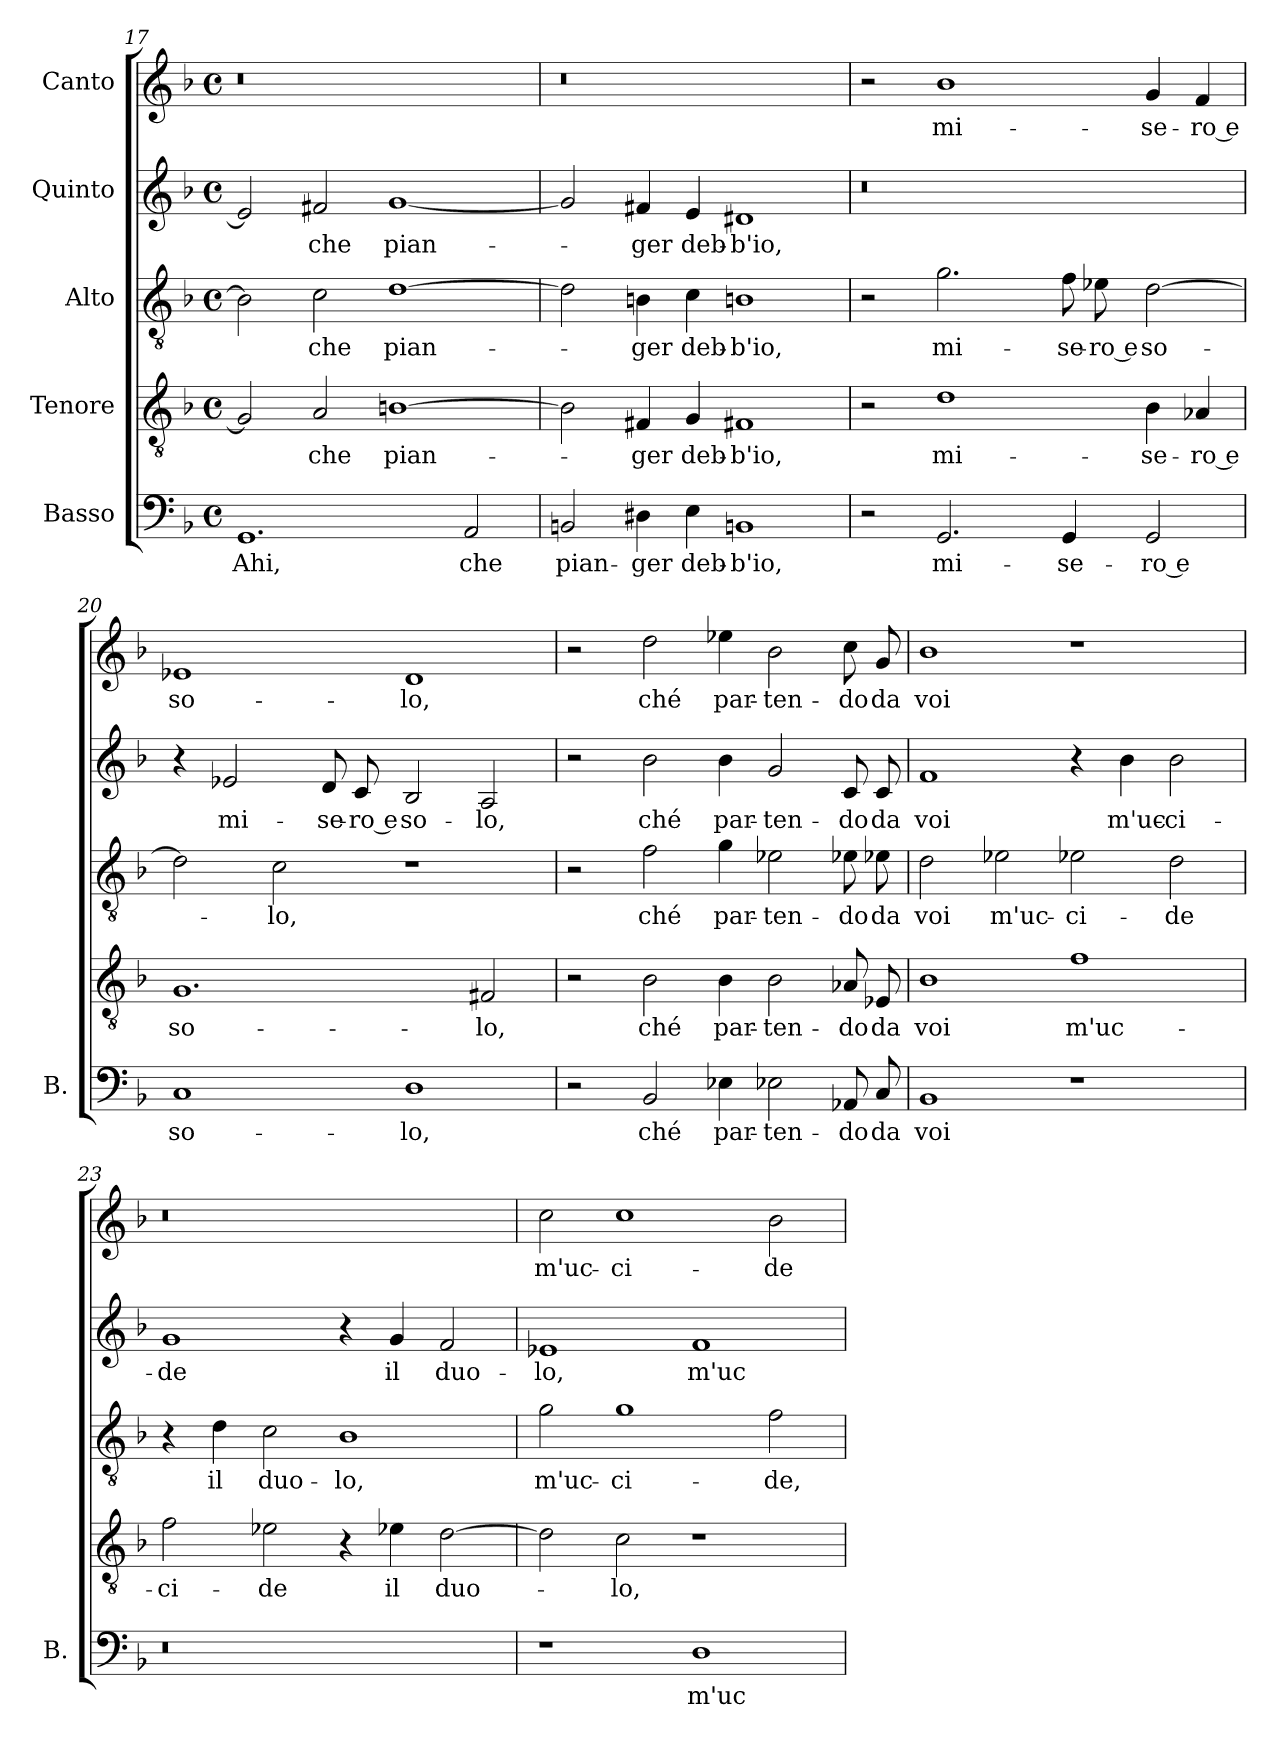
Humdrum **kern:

**kern	**text	**kern	**text	**kern	**text	**kern	**text	**kern	**text
*part5	*part5	*part4	*part4	*part3	*part3	*part2	*part2	*part1	*part1
*staff5	*staff5	*staff4	*staff4	*staff3	*staff3	*staff2	*staff2	*staff1	*staff1
*I"Basso	*	*I"Tenore	*	*I"Alto	*	*I"Quinto	*	*I"Canto	*
*I'B.	*	*	*	*	*	*	*	*	*
*clefF4	*	*clefGv2	*	*clefGv2	*	*clefG2	*	*clefG2	*
*k[b-]	*	*k[b-]	*	*k[b-]	*	*k[b-]	*	*k[b-]	*
*F:	*	*F:	*	*F:	*	*F:	*	*F:	*
*M4/4	*	*M4/4	*	*M4/4	*	*M4/4	*	*M4/4	*
*met(c)	*	*met(c)	*	*met(c)	*	*met(c)	*	*met(c)	*
=17	=17	=17	=17	=17	=17	=17	=17	=17	=17
!	!	!	!	!	!	!	!	!LO:N:vis=0	!
1.GG/	Ahi,	2G/]	.	2B\]	.	2e/]	.	1r	.
.	.	2A/	che	2c\	che	2f#X/	che	.	.
.	.	[1Bn\	pian-	[1d\	pian-	[1g/	pian-	1ryy	.
2AA/	che	.	.	.	.	.	.	.	.
=18	=18	=18	=18	=18	=18	=18	=18	=18	=18
!	!	!	!	!	!	!	!	!LO:N:vis=0	!
2BBn/	pian-	2B\]	.	2d\]	.	2g/]	.	1r	.
4D#X\	-ger	4F#X/	-ger	4Bn\	-ger	4f#X/	-ger	.	.
4E\	deb-	4G/	deb-	4c\	deb-	4e/	deb-	.	.
1BBn/	-b'io,	1F#X/	-b'io,	1Bn\	-b'io,	1d#X/	-b'io,	1ryy	.
=19	=19	=19	=19	=19	=19	=19	=19	=19	=19
!	!	!	!	!	!	!LO:N:vis=0	!	!	!
2r	.	2r	.	2r	.	1r	.	2r	.
2.GG/	mi-	1d\	mi-	2.g\	mi-	.	.	1b-\	mi-
.	.	.	.	.	.	1ryy	.	.	.
4GG/	-se-	.	.	8f\	-se-	.	.	.	.
.	.	.	.	8e-X\	-ro e	.	.	.	.
2GG/	-ro e	4B-\	-se-	[2d\	so-	.	.	4g/	-se-
.	.	4A-X/	-ro e	.	.	.	.	4f/	-ro e
=20	=20	=20	=20	=20	=20	=20	=20	=20	=20
1C/	so-	1.G/	so-	2d\]	.	4r	.	1e-X/	so-
.	.	.	.	.	.	2e-X/	mi-	.	.
.	.	.	.	2c\	-lo,	.	.	.	.
.	.	.	.	.	.	8d/	-se-	.	.
.	.	.	.	.	.	8c/	-ro e	.	.
1D\	-lo,	.	.	1r	.	2B-/	so-	1d/	-lo,
.	.	2F#X/	-lo,	.	.	2A/	-lo,	.	.
=21	=21	=21	=21	=21	=21	=21	=21	=21	=21
2r	.	2r	.	2r	.	2r	.	2r	.
2BB-/	ché	2B-\	ché	2f\	ché	2b-\	ché	2dd\	ché
4E-X\	par-	4B-\	par-	4g\	par-	4b-\	par-	4ee-X\	par-
2E-X\	-ten-	2B-\	-ten-	2e-X\	-ten-	2g/	-ten-	2b-\	-ten-
8AA-X/	-do	8A-X/	-do	8e-X\	-do	8c/	-do	8cc\	-do
8C/	da	8E-X/	da	8e-X\	da	8c/	da	8g/	da
=22	=22	=22	=22	=22	=22	=22	=22	=22	=22
1BB-/	voi	1B-\	voi	2d\	voi	1f/	voi	1b-\	voi
.	.	.	.	2e-X\	m'uc-	.	.	.	.
1r	.	1f\	m'uc-	2e-X\	-ci-	4r	.	1r	.
.	.	.	.	.	.	4b-\	m'uc-	.	.
.	.	.	.	2d\	-de	2b-\	-ci-	.	.
=23	=23	=23	=23	=23	=23	=23	=23	=23	=23
!LO:N:vis=0	!	!	!	!	!	!	!	!LO:N:vis=0	!
1r	.	2f\	-ci-	4r	.	1g/	-de	1r	.
.	.	.	.	4d\	il	.	.	.	.
.	.	2e-X\	-de	2c\	duo-	.	.	.	.
1ryy	.	4r	.	1B-\	-lo,	4r	.	1ryy	.
.	.	4e-X\	il	.	.	4g/	il	.	.
.	.	[2d\	duo-	.	.	2f/	duo-	.	.
=24	=24	=24	=24	=24	=24	=24	=24	=24	=24
1r	.	2d\]	.	2g\	m'uc-	1e-X/	-lo,	2cc\	m'uc-
.	.	2c\	-lo,	1g\	-ci-	.	.	1cc\	-ci-
1D\	m'uc-	1r	.	.	.	1f/	m'uc-	.	.
.	.	.	.	2f\	-de,	.	.	2b-\	-de
=	=	=	=	=	=	=	=	=	=
*-	*-	*-	*-	*-	*-	*-	*-	*-	*-
